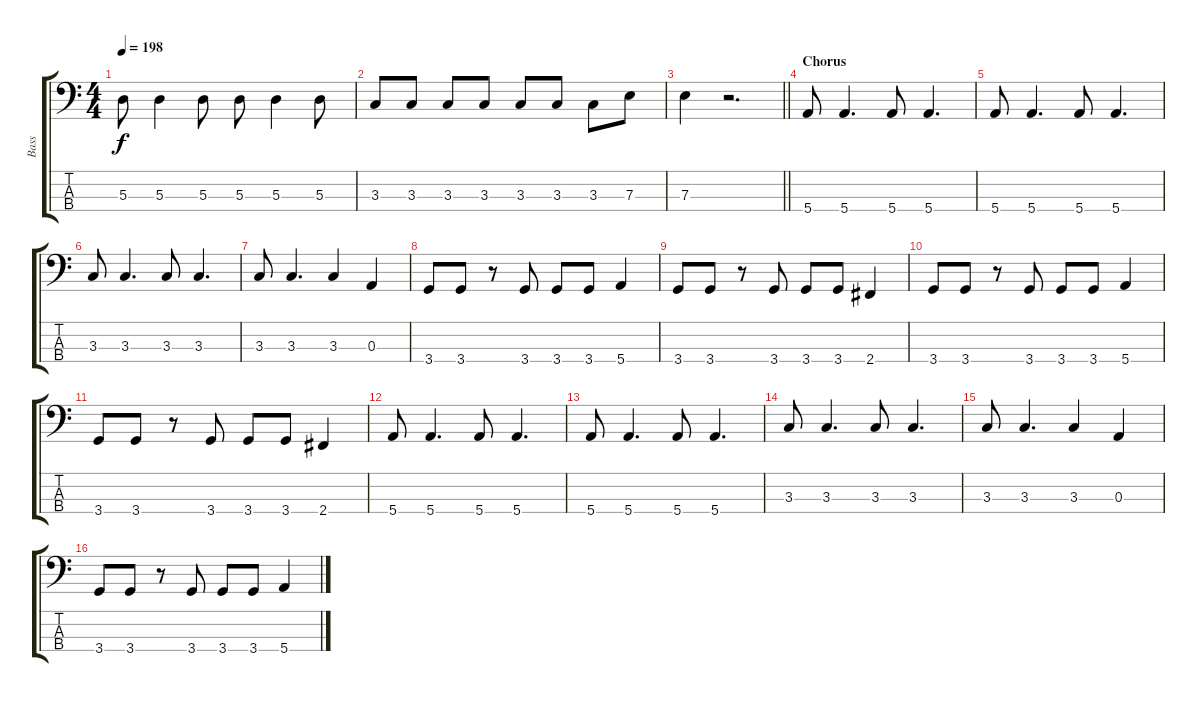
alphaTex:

\track ("Bass" "Bass") {instrument electricbassfinger}
\staff {score tabs}
\tuning (G2 D2 A1 E1) {hide}
\ts (4 4)
\tempo 198
\clef f4
\ks c
5.3.8{dy f} 5.3.4 5.3.8 5.3.8 5.3.4 5.3.8 |
3.3.8 3.3.8 3.3.8 3.3.8 3.3.8 3.3.8 3.3.8 7.3.8 |
\barLineRight lightlight
7.3.4 r.2{d} |
\section ("" "Chorus")
5.4.8 5.4.4{d} 5.4.8 5.4.4{d} |
5.4.8 5.4.4{d} 5.4.8 5.4.4{d} |
3.3.8 3.3.4{d} 3.3.8 3.3.4{d} |
3.3.8 3.3.4{d} 3.3.4 0.3.4 |
3.4.8 3.4.8 r.8 3.4.8 3.4.8 3.4.8 5.4.4 |
3.4.8 3.4.8 r.8 3.4.8 3.4.8 3.4.8 2.4.4 |
3.4.8 3.4.8 r.8 3.4.8 3.4.8 3.4.8 5.4.4 |
3.4.8 3.4.8 r.8 3.4.8 3.4.8 3.4.8 2.4.4 |
5.4.8 5.4.4{d} 5.4.8 5.4.4{d} |
5.4.8 5.4.4{d} 5.4.8 5.4.4{d} |
3.3.8 3.3.4{d} 3.3.8 3.3.4{d} |
3.3.8 3.3.4{d} 3.3.4 0.3.4 |
3.4.8 3.4.8 r.8 3.4.8 3.4.8 3.4.8 5.4.4
